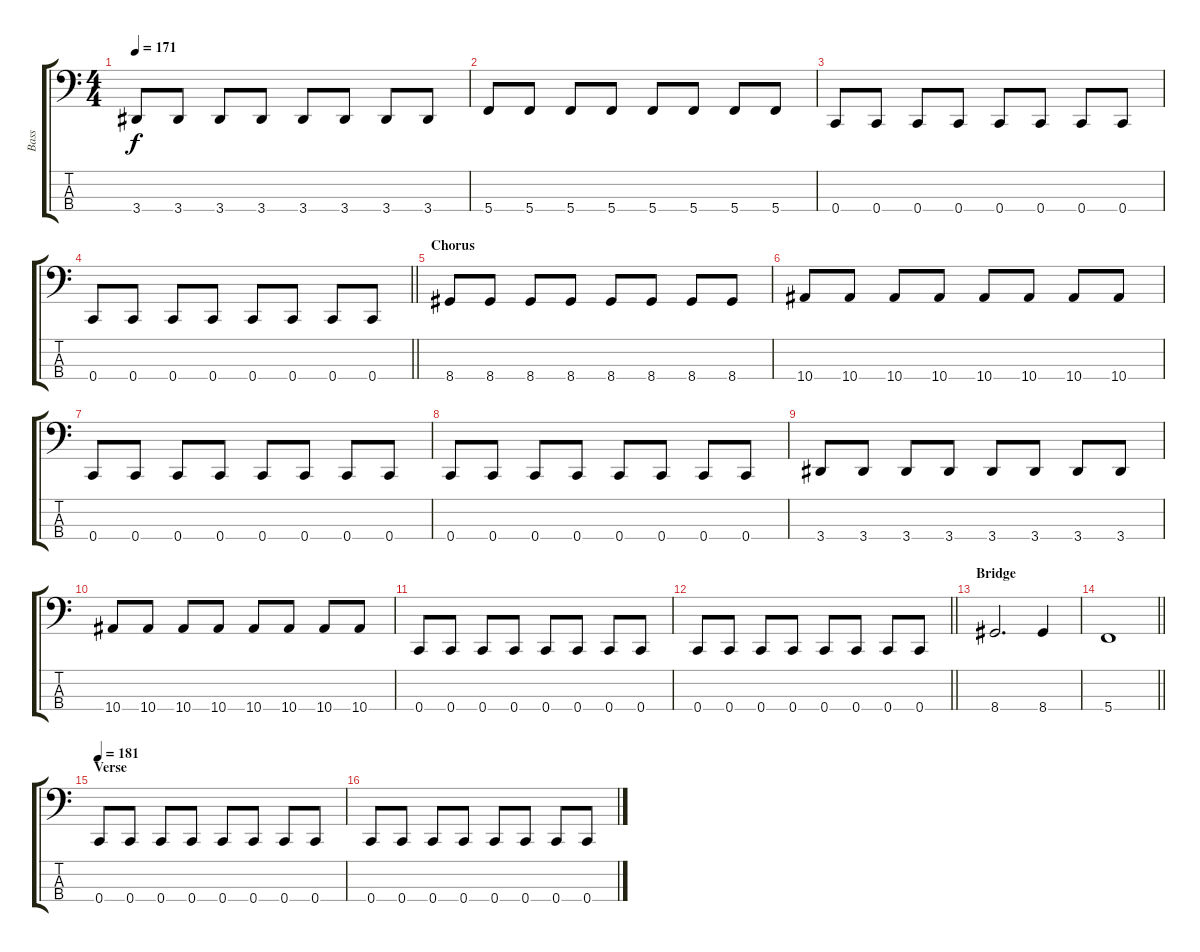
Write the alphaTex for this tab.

\track ("Bass" "Bass") {instrument electricbasspick}
\staff {score tabs}
\tuning (F2 C2 G1 C1) {hide}
\ts (4 4)
\tempo 171
\clef f4
\ks c
3.4.8{dy f} 3.4.8 3.4.8 3.4.8 3.4.8 3.4.8 3.4.8 3.4.8 |
5.4.8 5.4.8 5.4.8 5.4.8 5.4.8 5.4.8 5.4.8 5.4.8 |
0.4.8 0.4.8 0.4.8 0.4.8 0.4.8 0.4.8 0.4.8 0.4.8 |
\barLineRight lightlight
0.4.8 0.4.8 0.4.8 0.4.8 0.4.8 0.4.8 0.4.8 0.4.8 |
\section ("" "Chorus")
8.4.8 8.4.8 8.4.8 8.4.8 8.4.8 8.4.8 8.4.8 8.4.8 |
10.4.8 10.4.8 10.4.8 10.4.8 10.4.8 10.4.8 10.4.8 10.4.8 |
0.4.8 0.4.8 0.4.8 0.4.8 0.4.8 0.4.8 0.4.8 0.4.8 |
0.4.8 0.4.8 0.4.8 0.4.8 0.4.8 0.4.8 0.4.8 0.4.8 |
3.4.8 3.4.8 3.4.8 3.4.8 3.4.8 3.4.8 3.4.8 3.4.8 |
10.4.8 10.4.8 10.4.8 10.4.8 10.4.8 10.4.8 10.4.8 10.4.8 |
0.4.8 0.4.8 0.4.8 0.4.8 0.4.8 0.4.8 0.4.8 0.4.8 |
\barLineRight lightlight
0.4.8 0.4.8 0.4.8 0.4.8 0.4.8 0.4.8 0.4.8 0.4.8 |
\section ("" "Bridge")
8.4.2{d} 8.4.4 |
\barLineRight lightlight
5.4.1 |
\section ("" "Verse")
\tempo 181
0.4.8 0.4.8 0.4.8 0.4.8 0.4.8 0.4.8 0.4.8 0.4.8 |
0.4.8 0.4.8 0.4.8 0.4.8 0.4.8 0.4.8 0.4.8 0.4.8
